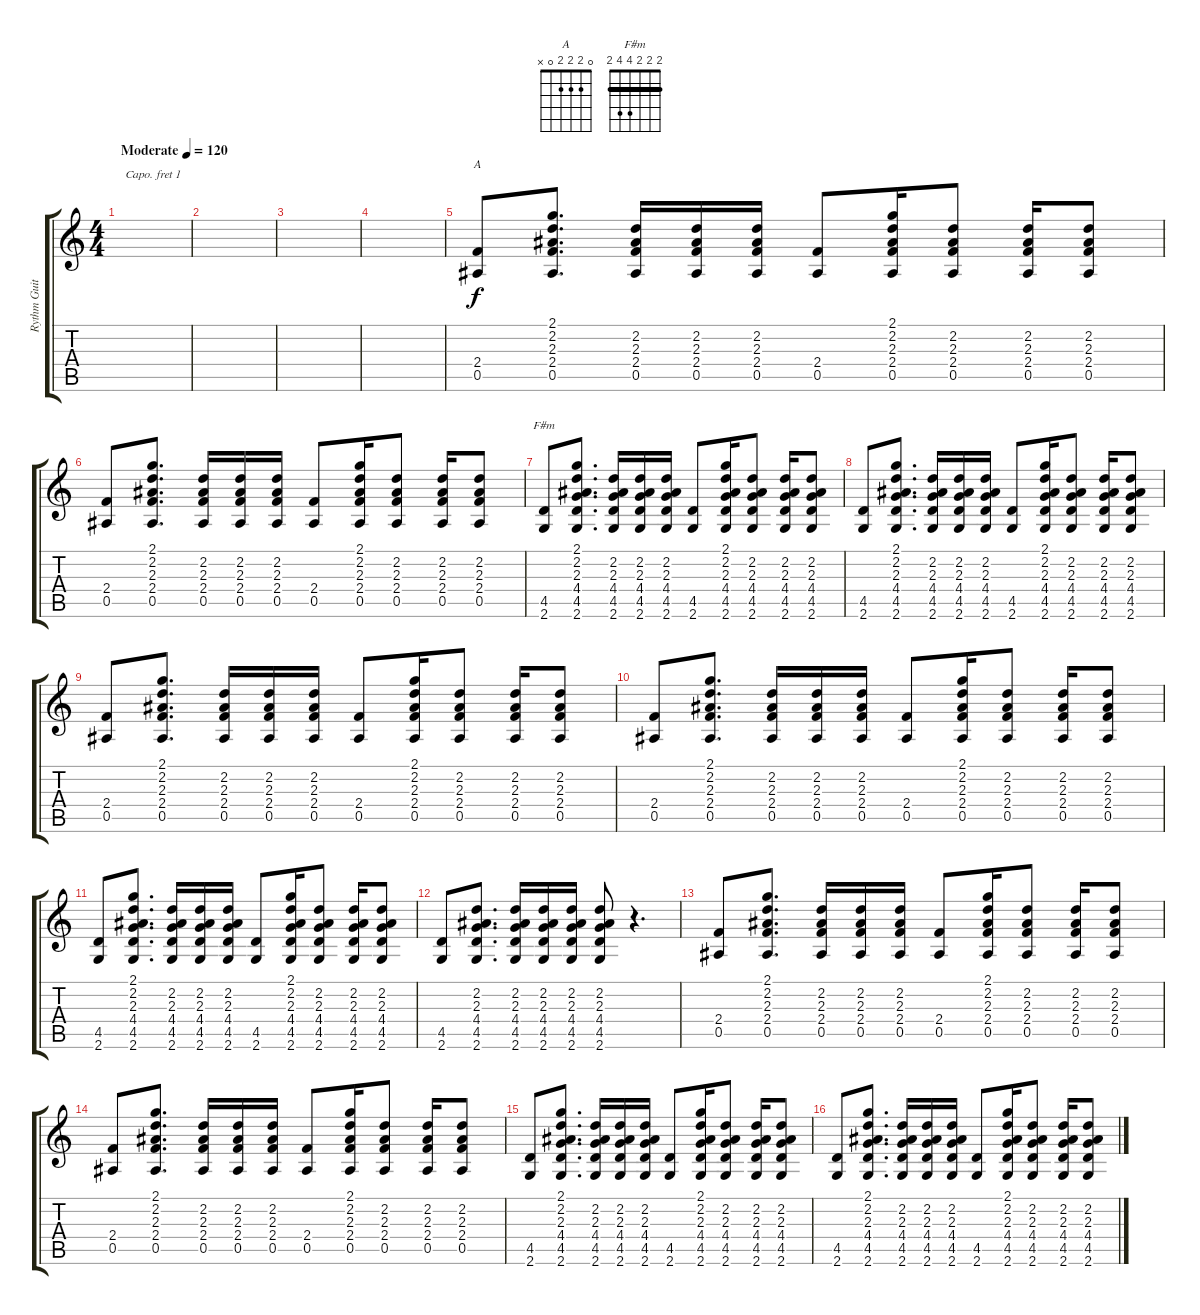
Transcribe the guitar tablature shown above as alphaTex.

\track ("Rythm Guitar" "Rythm Guit") {instrument electricguitarclean}
\staff {score tabs}
\capo 1
\tuning (E4 B3 G3 D3 A2 E2) {hide}
\chord ("A" 0 2 2 2 0 x)
\chord ("F#m" 2 2 2 4 4 2) {barre 2}
\ts (4 4)
\tempo (120 "Moderate")
\clef g2
\ks c
|
|
|
|
(2.4 0.5).8{ch "A"} (2.1 2.2 2.3 2.4 0.5).8{d} (2.2 2.3 2.4 0.5).16 (2.2 2.3 2.4 0.5).16 (2.2 2.3 2.4 0.5).16 (2.4 0.5).8 (2.1 2.2 2.3 2.4 0.5).16 (2.2 2.3 2.4 0.5).8 (2.2 2.3 2.4 0.5).16 (2.2 2.3 2.4 0.5).8 |
(2.4 0.5).8 (2.1 2.2 2.3 2.4 0.5).8{d} (2.2 2.3 2.4 0.5).16 (2.2 2.3 2.4 0.5).16 (2.2 2.3 2.4 0.5).16 (2.4 0.5).8 (2.1 2.2 2.3 2.4 0.5).16 (2.2 2.3 2.4 0.5).8 (2.2 2.3 2.4 0.5).16 (2.2 2.3 2.4 0.5).8 |
(4.5 2.6).8{ch "F#m"} (2.1 2.2 2.3 4.4 4.5 2.6).8{d} (2.2 2.3 4.4 4.5 2.6).16 (2.2 2.3 4.4 4.5 2.6).16 (2.2 2.3 4.4 4.5 2.6).16 (4.5 2.6).8 (2.1 2.2 2.3 4.4 4.5 2.6).16 (2.2 2.3 4.4 4.5 2.6).8 (2.2 2.3 4.4 4.5 2.6).16 (2.2 2.3 4.4 4.5 2.6).8 |
(4.5 2.6).8 (2.1 2.2 2.3 4.4 4.5 2.6).8{d} (2.2 2.3 4.4 4.5 2.6).16 (2.2 2.3 4.4 4.5 2.6).16 (2.2 2.3 4.4 4.5 2.6).16 (4.5 2.6).8 (2.1 2.2 2.3 4.4 4.5 2.6).16 (2.2 2.3 4.4 4.5 2.6).8 (2.2 2.3 4.4 4.5 2.6).16 (2.2 2.3 4.4 4.5 2.6).8 |
(2.4 0.5).8 (2.1 2.2 2.3 2.4 0.5).8{d} (2.2 2.3 2.4 0.5).16 (2.2 2.3 2.4 0.5).16 (2.2 2.3 2.4 0.5).16 (2.4 0.5).8 (2.1 2.2 2.3 2.4 0.5).16 (2.2 2.3 2.4 0.5).8 (2.2 2.3 2.4 0.5).16 (2.2 2.3 2.4 0.5).8 |
(2.4 0.5).8 (2.1 2.2 2.3 2.4 0.5).8{d} (2.2 2.3 2.4 0.5).16 (2.2 2.3 2.4 0.5).16 (2.2 2.3 2.4 0.5).16 (2.4 0.5).8 (2.1 2.2 2.3 2.4 0.5).16 (2.2 2.3 2.4 0.5).8 (2.2 2.3 2.4 0.5).16 (2.2 2.3 2.4 0.5).8 |
(4.5 2.6).8 (2.1 2.2 2.3 4.4 4.5 2.6).8{d} (2.2 2.3 4.4 4.5 2.6).16 (2.2 2.3 4.4 4.5 2.6).16 (2.2 2.3 4.4 4.5 2.6).16 (4.5 2.6).8 (2.1 2.2 2.3 4.4 4.5 2.6).16 (2.2 2.3 4.4 4.5 2.6).8 (2.2 2.3 4.4 4.5 2.6).16 (2.2 2.3 4.4 4.5 2.6).8 |
(4.5 2.6).8 (2.2 2.3 4.4 4.5 2.6).8{d} (2.2 2.3 4.4 4.5 2.6).16 (2.2 2.3 4.4 4.5 2.6).16 (2.2 2.3 4.4 4.5 2.6).16 (2.2 2.3 4.4 4.5 2.6).8 r.4{d} |
(2.4 0.5).8 (2.1 2.2 2.3 2.4 0.5).8{d} (2.2 2.3 2.4 0.5).16 (2.2 2.3 2.4 0.5).16 (2.2 2.3 2.4 0.5).16 (2.4 0.5).8 (2.1 2.2 2.3 2.4 0.5).16 (2.2 2.3 2.4 0.5).8 (2.2 2.3 2.4 0.5).16 (2.2 2.3 2.4 0.5).8 |
(2.4 0.5).8 (2.1 2.2 2.3 2.4 0.5).8{d} (2.2 2.3 2.4 0.5).16 (2.2 2.3 2.4 0.5).16 (2.2 2.3 2.4 0.5).16 (2.4 0.5).8 (2.1 2.2 2.3 2.4 0.5).16 (2.2 2.3 2.4 0.5).8 (2.2 2.3 2.4 0.5).16 (2.2 2.3 2.4 0.5).8 |
(4.5 2.6).8 (2.1 2.2 2.3 4.4 4.5 2.6).8{d} (2.2 2.3 4.4 4.5 2.6).16 (2.2 2.3 4.4 4.5 2.6).16 (2.2 2.3 4.4 4.5 2.6).16 (4.5 2.6).8 (2.1 2.2 2.3 4.4 4.5 2.6).16 (2.2 2.3 4.4 4.5 2.6).8 (2.2 2.3 4.4 4.5 2.6).16 (2.2 2.3 4.4 4.5 2.6).8 |
(4.5 2.6).8 (2.1 2.2 2.3 4.4 4.5 2.6).8{d} (2.2 2.3 4.4 4.5 2.6).16 (2.2 2.3 4.4 4.5 2.6).16 (2.2 2.3 4.4 4.5 2.6).16 (4.5 2.6).8 (2.1 2.2 2.3 4.4 4.5 2.6).16 (2.2 2.3 4.4 4.5 2.6).8 (2.2 2.3 4.4 4.5 2.6).16 (2.2 2.3 4.4 4.5 2.6).8
